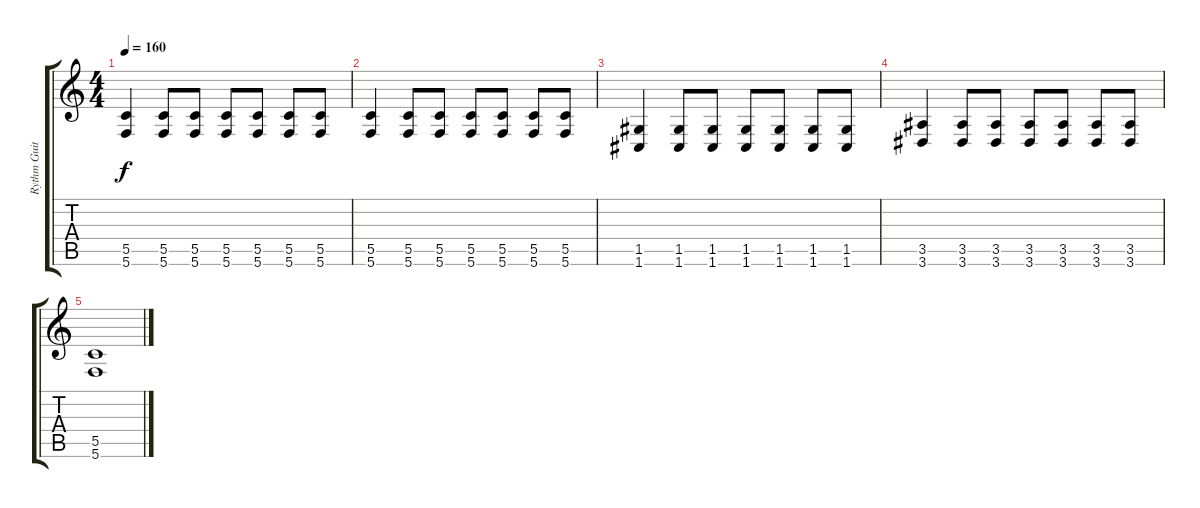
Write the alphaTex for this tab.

\track ("Rythm Guitar" "Rythm Guit") {instrument overdrivenguitar}
\staff {score tabs}
\tuning (D4 A3 F3 C3 G2 C2) {hide}
\ts (4 4)
\tempo 160
\clef g2
\ks c
(5.5 5.6).4{dy f} (5.5 5.6).8 (5.5 5.6).8 (5.5 5.6).8 (5.5 5.6).8 (5.5 5.6).8 (5.5 5.6).8 |
(5.5 5.6).4 (5.5 5.6).8 (5.5 5.6).8 (5.5 5.6).8 (5.5 5.6).8 (5.5 5.6).8 (5.5 5.6).8 |
(1.5 1.6).4 (1.5 1.6).8 (1.5 1.6).8 (1.5 1.6).8 (1.5 1.6).8 (1.5 1.6).8 (1.5 1.6).8 |
(3.5 3.6).4 (3.5 3.6).8 (3.5 3.6).8 (3.5 3.6).8 (3.5 3.6).8 (3.5 3.6).8 (3.5 3.6).8 |
(5.5 5.6).1
